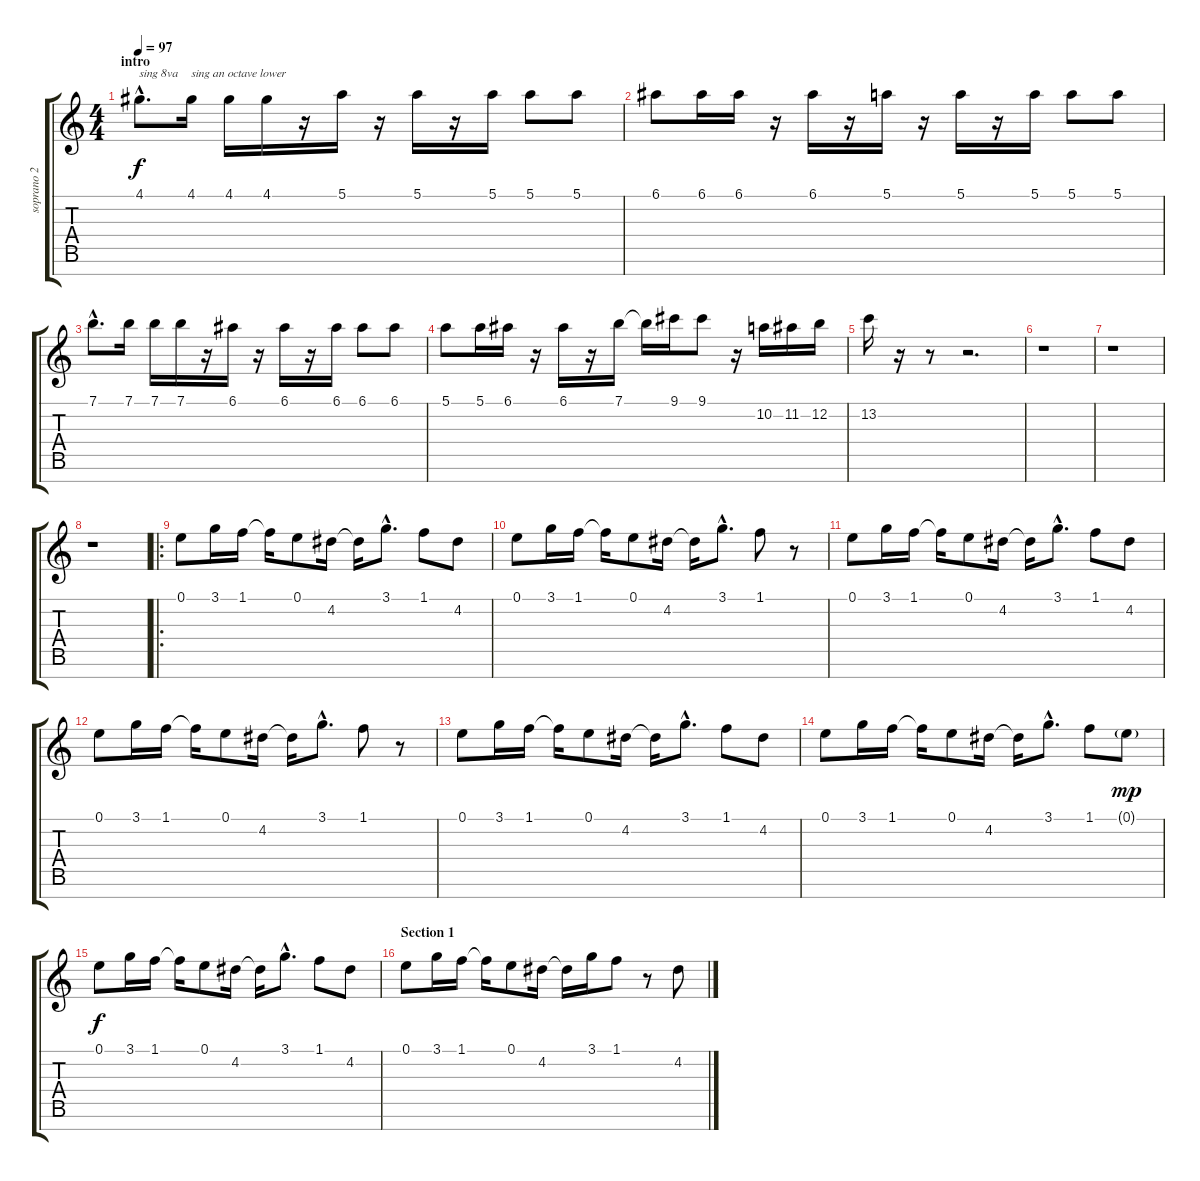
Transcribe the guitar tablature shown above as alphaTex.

\track ("soprano 2" "soprano 2") {instrument acousticguitarnylon}
\staff {score tabs}
\tuning (E4 B3 G3 D3 A2 E2 B1) {hide}
\ts (4 4)
\section ("" "intro")
\tempo 97
\clef g2
\ks c
4.1{hac}.8{d txt "sing 8va" dy f instrument acousticguitarnylon} 4.1.16{txt "sing an octave lower"} 4.1.16 4.1.16 r.16 5.1.16 r.16 5.1.16 r.16 5.1.16 5.1.8 5.1.8 |
6.1.8 6.1.16 6.1.16 r.16 6.1.16 r.16 5.1.16 r.16 5.1.16 r.16 5.1.16 5.1.8 5.1.8 |
7.1{hac}.8{d} 7.1.16 7.1.16 7.1.16 r.16 6.1.16 r.16 6.1.16 r.16 6.1.16 6.1.8 6.1.8 |
5.1.8 5.1.16 6.1.16 r.16 6.1.16 r.16 7.1.16 7.1{t}.16 9.1.16 9.1.8 r.16 10.2.16 11.2.16 12.2.16 |
13.2.16 r.16 r.8 r.2{d} |
r.1 |
r.1 |
r.1 |
\ro
0.1.8 3.1.16 1.1.16 1.1{t}.16 0.1.8 4.2.16 4.2{t}.16 3.1{hac}.8{d} 1.1.8 4.2.8 |
0.1.8 3.1.16 1.1.16 1.1{t}.16 0.1.8 4.2.16 4.2{t}.16 3.1{hac}.8{d} 1.1.8 r.8 |
0.1.8 3.1.16 1.1.16 1.1{t}.16 0.1.8 4.2.16 4.2{t}.16 3.1{hac}.8{d} 1.1.8 4.2.8 |
0.1.8 3.1.16 1.1.16 1.1{t}.16 0.1.8 4.2.16 4.2{t}.16 3.1{hac}.8{d} 1.1.8 r.8 |
0.1.8 3.1.16 1.1.16 1.1{t}.16 0.1.8 4.2.16 4.2{t}.16 3.1{hac}.8{d} 1.1.8 4.2.8 |
0.1.8 3.1.16 1.1.16 1.1{t}.16 0.1.8 4.2.16 4.2{t}.16 3.1{hac}.8{d} 1.1.8 0.1{g}.8{dy mp} |
0.1.8{dy f} 3.1.16 1.1.16 1.1{t}.16 0.1.8 4.2.16 4.2{t}.16 3.1{hac}.8{d} 1.1.8 4.2.8 |
\section ("" "Section 1")
0.1.8 3.1.16 1.1.16 1.1{t}.16 0.1.8 4.2.16 4.2{t}.16 3.1.16 1.1.8 r.8 4.2.8
